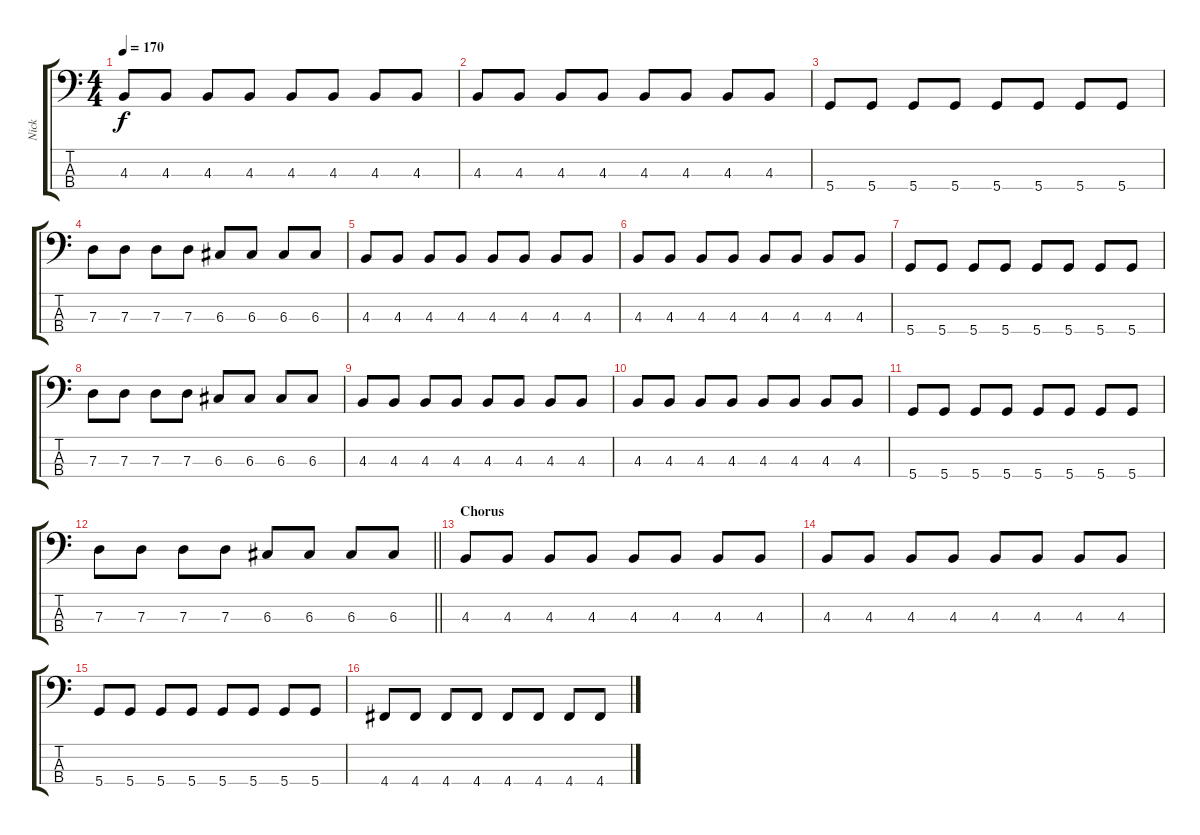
\track ("Nick" "Nick") {instrument electricbassfinger}
\staff {score tabs}
\tuning (F2 C2 G1 D1) {hide}
\ts (4 4)
\tempo 170
\clef f4
\ks c
4.3.8{dy f} 4.3.8 4.3.8 4.3.8 4.3.8 4.3.8 4.3.8 4.3.8 |
4.3.8 4.3.8 4.3.8 4.3.8 4.3.8 4.3.8 4.3.8 4.3.8 |
5.4.8 5.4.8 5.4.8 5.4.8 5.4.8 5.4.8 5.4.8 5.4.8 |
7.3.8 7.3.8 7.3.8 7.3.8 6.3.8 6.3.8 6.3.8 6.3.8 |
4.3.8 4.3.8 4.3.8 4.3.8 4.3.8 4.3.8 4.3.8 4.3.8 |
4.3.8 4.3.8 4.3.8 4.3.8 4.3.8 4.3.8 4.3.8 4.3.8 |
5.4.8 5.4.8 5.4.8 5.4.8 5.4.8 5.4.8 5.4.8 5.4.8 |
7.3.8 7.3.8 7.3.8 7.3.8 6.3.8 6.3.8 6.3.8 6.3.8 |
4.3.8 4.3.8 4.3.8 4.3.8 4.3.8 4.3.8 4.3.8 4.3.8 |
4.3.8 4.3.8 4.3.8 4.3.8 4.3.8 4.3.8 4.3.8 4.3.8 |
5.4.8 5.4.8 5.4.8 5.4.8 5.4.8 5.4.8 5.4.8 5.4.8 |
\barLineRight lightlight
7.3.8 7.3.8 7.3.8 7.3.8 6.3.8 6.3.8 6.3.8 6.3.8 |
\section ("" "Chorus")
4.3.8 4.3.8 4.3.8 4.3.8 4.3.8 4.3.8 4.3.8 4.3.8 |
4.3.8 4.3.8 4.3.8 4.3.8 4.3.8 4.3.8 4.3.8 4.3.8 |
5.4.8 5.4.8 5.4.8 5.4.8 5.4.8 5.4.8 5.4.8 5.4.8 |
4.4.8 4.4.8 4.4.8 4.4.8 4.4.8 4.4.8 4.4.8 4.4.8
